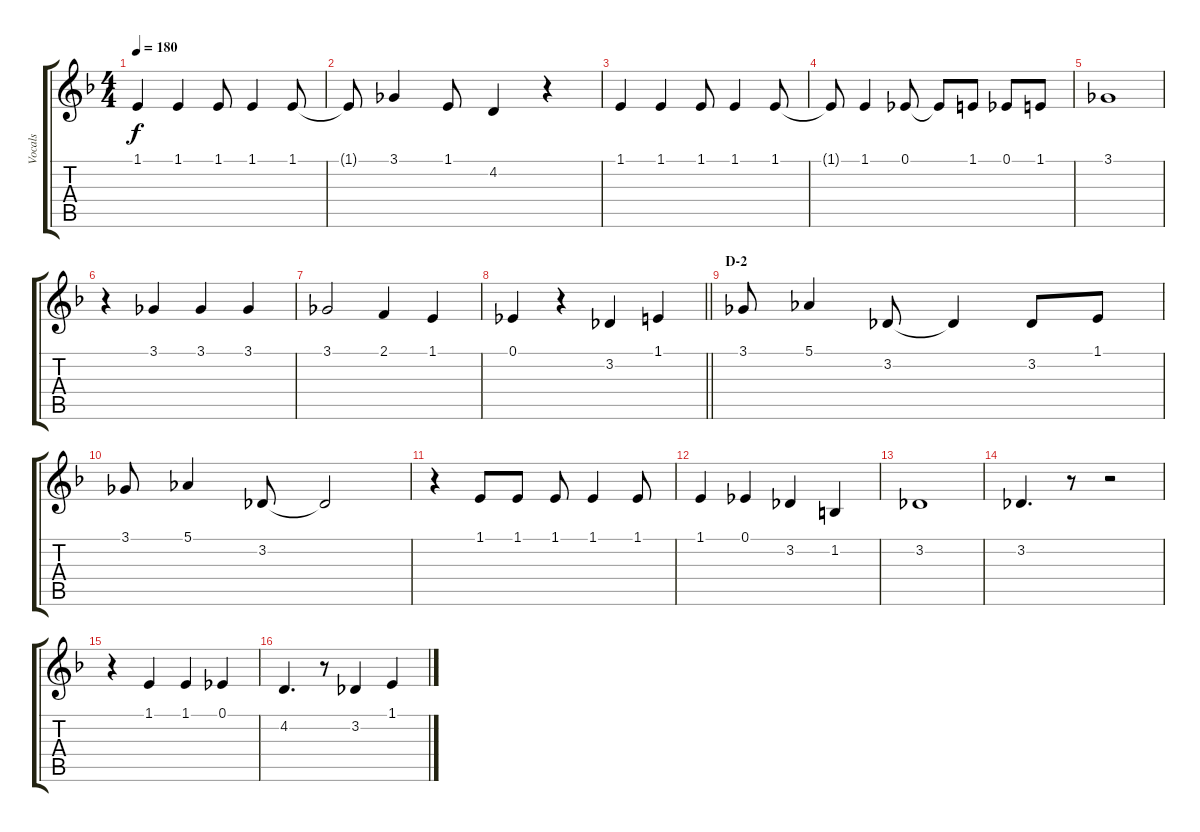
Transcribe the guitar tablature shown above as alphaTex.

\track ("Vocals" "Vocals") {instrument voiceoohs}
\staff {score tabs}
\tuning (Eb4 Bb3 Gb3 Db3 Ab2 Eb2) {hide}
\ts (4 4)
\tempo 180
\clef g2
\ks f
1.1.4{dy f} 1.1.4 1.1.8 1.1.4 1.1.8 |
1.1{t}.8 3.1.4 1.1.8 4.2.4 r.4 |
1.1.4 1.1.4 1.1.8 1.1.4 1.1.8 |
1.1{t}.8 1.1.4 0.1.8 0.1{t}.8 1.1.8 0.1.8 1.1.8 |
3.1.1 |
r.4 3.1.4 3.1.4 3.1.4 |
3.1.2 2.1.4 1.1.4 |
\barLineRight lightlight
0.1.4 r.4 3.2.4 1.1.4 |
\section ("" "D-2")
3.1.8 5.1.4 3.2.8 3.2{t}.4 3.2.8 1.1.8 |
3.1.8 5.1.4 3.2.8 3.2{t}.2 |
r.4 1.1.8 1.1.8 1.1.8 1.1.4 1.1.8 |
1.1.4 0.1.4 3.2.4 1.2.4 |
3.2.1 |
3.2.4{d} r.8 r.2 |
r.4 1.1.4 1.1.4 0.1.4 |
4.2.4{d} r.8 3.2.4 1.1.4
